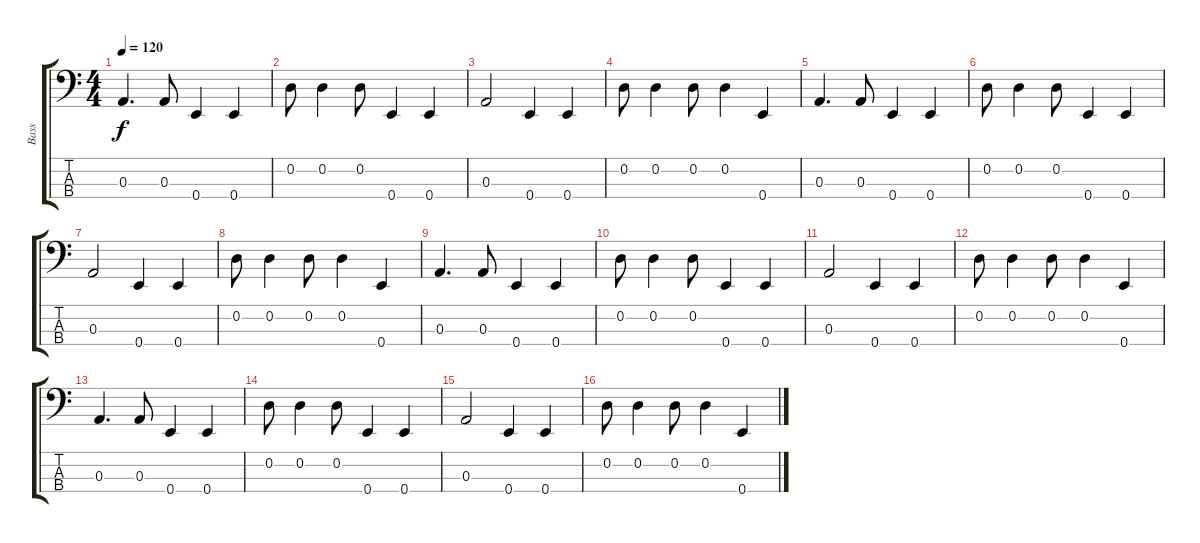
\track ("Bass" "Bass") {instrument electricbassfinger}
\staff {score tabs}
\tuning (G2 D2 A1 E1) {hide}
\ts (4 4)
\tempo 120
\clef f4
\ks c
0.3.4{d dy f} 0.3.8 0.4.4 0.4.4 |
0.2.8 0.2.4 0.2.8 0.4.4 0.4.4 |
0.3.2 0.4.4 0.4.4 |
0.2.8 0.2.4 0.2.8 0.2.4 0.4.4 |
0.3.4{d} 0.3.8 0.4.4 0.4.4 |
0.2.8 0.2.4 0.2.8 0.4.4 0.4.4 |
0.3.2 0.4.4 0.4.4 |
0.2.8 0.2.4 0.2.8 0.2.4 0.4.4 |
0.3.4{d} 0.3.8 0.4.4 0.4.4 |
0.2.8 0.2.4 0.2.8 0.4.4 0.4.4 |
0.3.2 0.4.4 0.4.4 |
0.2.8 0.2.4 0.2.8 0.2.4 0.4.4 |
0.3.4{d} 0.3.8 0.4.4 0.4.4 |
0.2.8 0.2.4 0.2.8 0.4.4 0.4.4 |
0.3.2 0.4.4 0.4.4 |
0.2.8 0.2.4 0.2.8 0.2.4 0.4.4
